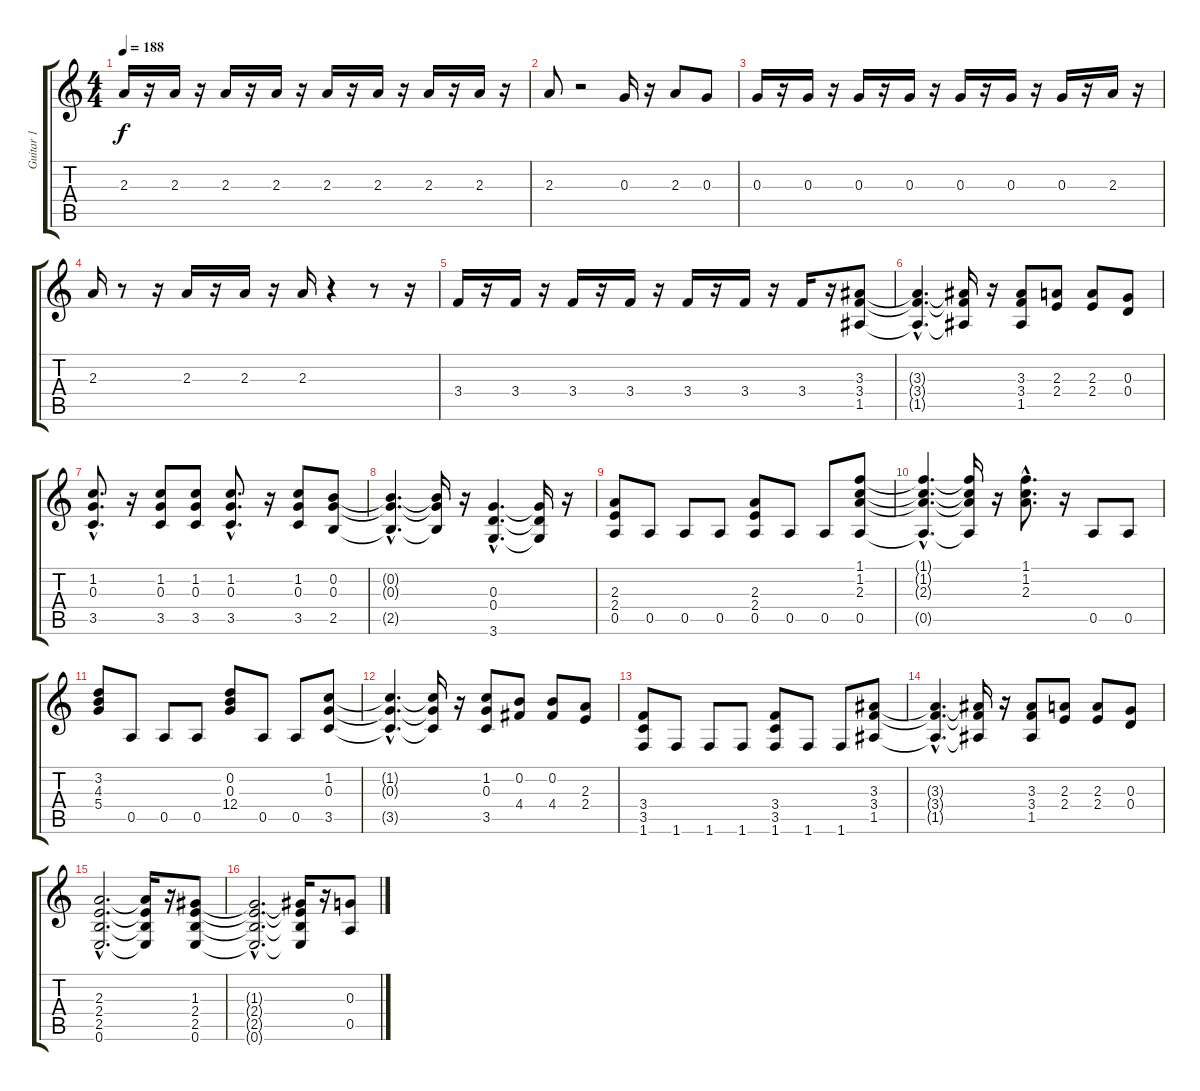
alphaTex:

\track ("Guitar 1" "Guitar 1") {instrument overdrivenguitar}
\staff {score tabs}
\tuning (E4 B3 G3 D3 A2 E2) {hide}
\ts (4 4)
\tempo 188
\clef g2
\ks c
2.3.16{dy f} r.16 2.3.16 r.16 2.3.16 r.16 2.3.16 r.16 2.3.16 r.16 2.3.16 r.16 2.3.16 r.16 2.3.16 r.16 |
2.3.8 r.2 0.3.16 r.16 2.3.8 0.3.8 |
0.3.16 r.16 0.3.16 r.16 0.3.16 r.16 0.3.16 r.16 0.3.16 r.16 0.3.16 r.16 0.3.16 r.16 2.3.16 r.16 |
2.3.16 r.8 r.16 2.3.16 r.16 2.3.16 r.16 2.3.16 r.4 r.8 r.16 |
3.4.16 r.16 3.4.16 r.16 3.4.16 r.16 3.4.16 r.16 3.4.16 r.16 3.4.16 r.16 3.4.16 r.16 (3.3 3.4 1.5).8 |
(3.3{hac t} 3.4{hac t} 1.5{hac t}).4{d} (3.3{t} 3.4{t} 1.5{t}).16 r.16 (3.3 3.4 1.5).8 (2.3 2.4).8 (2.3 2.4).8 (0.3 0.4).8 |
(1.2{hac} 0.3{hac} 3.5{hac}).8{d} r.16 (1.2 0.3 3.5).8 (1.2 0.3 3.5).8 (1.2{hac} 0.3{hac} 3.5{hac}).8{d} r.16 (1.2 0.3 3.5).8 (0.2 0.3 2.5).8 |
(0.2{hac t} 0.3{hac t} 2.5{hac t}).4{d} (0.2{t} 0.3{t} 2.5{t}).16 r.16 (0.3{hac} 0.4{hac} 3.6{hac}).4{d} (0.3{t} 0.4{t} 3.6{t}).16 r.16 |
(2.3 2.4 0.5).8 0.5.8 0.5.8 0.5.8 (2.3 2.4 0.5).8 0.5.8 0.5.8 (1.1 1.2 2.3 0.5).8 |
(1.1{hac t} 1.2{hac t} 2.3{hac t} 0.5{hac t}).4{d} (1.1{t} 1.2{t} 2.3{t} 0.5{t}).16 r.16 (1.1{hac} 1.2{hac} 2.3{hac}).8{d} r.16 0.5.8 0.5.8 |
(3.2 4.3 5.4).8 0.5.8 0.5.8 0.5.8 (0.2 0.3 12.4).8 0.5.8 0.5.8 (1.2 0.3 3.5).8 |
(1.2{hac t} 0.3{hac t} 3.5{hac t}).4{d} (1.2{t} 0.3{t} 3.5{t}).16 r.16 (1.2 0.3 3.5).8 (0.2 4.4).8 (0.2 4.4).8 (2.3 2.4).8 |
(3.4 3.5 1.6).8 1.6.8 1.6.8 1.6.8 (3.4 3.5 1.6).8 1.6.8 1.6.8 (3.3 3.4 1.5).8 |
(3.3{hac t} 3.4{hac t} 1.5{hac t}).4{d} (3.3{t} 3.4{t} 1.5{t}).16 r.16 (3.3 3.4 1.5).8 (2.3 2.4).8 (2.3 2.4).8 (0.3 0.4).8 |
(2.3{hac} 2.4{hac} 2.5{hac} 0.6{hac}).2{d} (2.3{t} 2.4{t} 2.5{t} 0.6{t}).16 r.16 (1.3 2.4 2.5 0.6).8 |
(1.3{hac t} 2.4{hac t} 2.5{hac t} 0.6{hac t}).2{d} (1.3{t} 2.4{t} 2.5{t} 0.6{t}).16 r.16 (0.3 0.5).8
